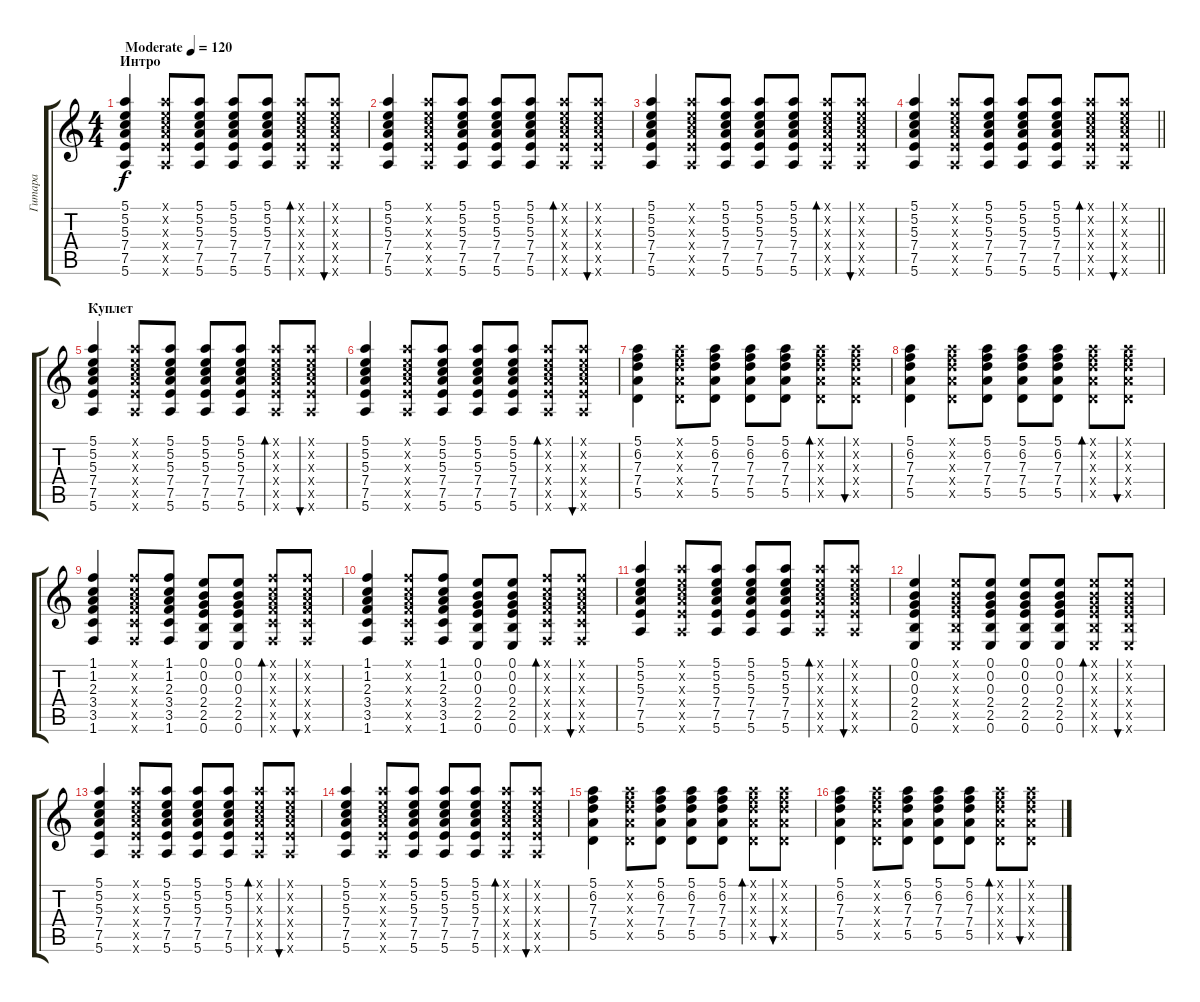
\track ("Гитара" "Гитара") {instrument acousticguitarsteel}
\staff {score tabs}
\tuning (E4 B3 G3 D3 A2 E2) {hide}
\ts (4 4)
\section ("" "Интро")
\tempo (120 "Moderate")
\clef g2
\ks c
(5.1 5.2 5.3 7.4 7.5 5.6).4{dy f instrument acousticguitarsteel} (5.1{x} 5.2{x} 5.3{x} 7.4{x} 7.5{x} 5.6{x}).8 (5.1 5.2 5.3 7.4 7.5 5.6).8 (5.1 5.2 5.3 7.4 7.5 5.6).8 (5.1 5.2 5.3 7.4 7.5 5.6).8 (5.1{x} 5.2{x} 5.3{x} 7.4{x} 7.5{x} 5.6{x}).8{bd 60} (5.1{x} 5.2{x} 5.3{x} 7.4{x} 7.5{x} 5.6{x}).8{bu 60} |
(5.1 5.2 5.3 7.4 7.5 5.6).4 (5.1{x} 5.2{x} 5.3{x} 7.4{x} 7.5{x} 5.6{x}).8 (5.1 5.2 5.3 7.4 7.5 5.6).8 (5.1 5.2 5.3 7.4 7.5 5.6).8 (5.1 5.2 5.3 7.4 7.5 5.6).8 (5.1{x} 5.2{x} 5.3{x} 7.4{x} 7.5{x} 5.6{x}).8{bd 60} (5.1{x} 5.2{x} 5.3{x} 7.4{x} 7.5{x} 5.6{x}).8{bu 60} |
(5.1 5.2 5.3 7.4 7.5 5.6).4 (5.1{x} 5.2{x} 5.3{x} 7.4{x} 7.5{x} 5.6{x}).8 (5.1 5.2 5.3 7.4 7.5 5.6).8 (5.1 5.2 5.3 7.4 7.5 5.6).8 (5.1 5.2 5.3 7.4 7.5 5.6).8 (5.1{x} 5.2{x} 5.3{x} 7.4{x} 7.5{x} 5.6{x}).8{bd 60} (5.1{x} 5.2{x} 5.3{x} 7.4{x} 7.5{x} 5.6{x}).8{bu 60} |
\barLineRight lightlight
(5.1 5.2 5.3 7.4 7.5 5.6).4 (5.1{x} 5.2{x} 5.3{x} 7.4{x} 7.5{x} 5.6{x}).8 (5.1 5.2 5.3 7.4 7.5 5.6).8 (5.1 5.2 5.3 7.4 7.5 5.6).8 (5.1 5.2 5.3 7.4 7.5 5.6).8 (5.1{x} 5.2{x} 5.3{x} 7.4{x} 7.5{x} 5.6{x}).8{bd 60} (5.1{x} 5.2{x} 5.3{x} 7.4{x} 7.5{x} 5.6{x}).8{bu 60} |
\section ("" "Куплет")
(5.1 5.2 5.3 7.4 7.5 5.6).4 (5.1{x} 5.2{x} 5.3{x} 7.4{x} 7.5{x} 5.6{x}).8 (5.1 5.2 5.3 7.4 7.5 5.6).8 (5.1 5.2 5.3 7.4 7.5 5.6).8 (5.1 5.2 5.3 7.4 7.5 5.6).8 (5.1{x} 5.2{x} 5.3{x} 7.4{x} 7.5{x} 5.6{x}).8{bd 60} (5.1{x} 5.2{x} 5.3{x} 7.4{x} 7.5{x} 5.6{x}).8{bu 60} |
(5.1 5.2 5.3 7.4 7.5 5.6).4 (5.1{x} 5.2{x} 5.3{x} 7.4{x} 7.5{x} 5.6{x}).8 (5.1 5.2 5.3 7.4 7.5 5.6).8 (5.1 5.2 5.3 7.4 7.5 5.6).8 (5.1 5.2 5.3 7.4 7.5 5.6).8 (5.1{x} 5.2{x} 5.3{x} 7.4{x} 7.5{x} 5.6{x}).8{bd 60} (5.1{x} 5.2{x} 5.3{x} 7.4{x} 7.5{x} 5.6{x}).8{bu 60} |
(5.1 6.2 7.3 7.4 5.5).4 (5.1{x} 6.2{x} 7.3{x} 7.4{x} 5.5{x}).8 (5.1 6.2 7.3 7.4 5.5).8 (5.1 6.2 7.3 7.4 5.5).8 (5.1 6.2 7.3 7.4 5.5).8 (5.1{x} 6.2{x} 7.3{x} 7.4{x} 5.5{x}).8{bd 60} (5.1{x} 6.2{x} 7.3{x} 7.4{x} 5.5{x}).8{bu 60} |
(5.1 6.2 7.3 7.4 5.5).4 (5.1{x} 6.2{x} 7.3{x} 7.4{x} 5.5{x}).8 (5.1 6.2 7.3 7.4 5.5).8 (5.1 6.2 7.3 7.4 5.5).8 (5.1 6.2 7.3 7.4 5.5).8 (5.1{x} 6.2{x} 7.3{x} 7.4{x} 5.5{x}).8{bd 60} (5.1{x} 6.2{x} 7.3{x} 7.4{x} 5.5{x}).8{bu 60} |
(1.1 1.2 2.3 3.4 3.5 1.6).4 (1.1{x} 1.2{x} 2.3{x} 3.4{x} 3.5{x} 1.6{x}).8 (1.1 1.2 2.3 3.4 3.5 1.6).8 (0.1 0.2 0.3 2.4 2.5 0.6).8 (0.1 0.2 0.3 2.4 2.5 0.6).8 (1.1{x} 1.2{x} 2.3{x} 3.4{x} 3.5{x} 1.6{x}).8{bd 60} (1.1{x} 1.2{x} 2.3{x} 3.4{x} 3.5{x} 1.6{x}).8{bu 60} |
(1.1 1.2 2.3 3.4 3.5 1.6).4 (1.1{x} 1.2{x} 2.3{x} 3.4{x} 3.5{x} 1.6{x}).8 (1.1 1.2 2.3 3.4 3.5 1.6).8 (0.1 0.2 0.3 2.4 2.5 0.6).8 (0.1 0.2 0.3 2.4 2.5 0.6).8 (1.1{x} 1.2{x} 2.3{x} 3.4{x} 3.5{x} 1.6{x}).8{bd 60} (1.1{x} 1.2{x} 2.3{x} 3.4{x} 3.5{x} 1.6{x}).8{bu 60} |
(5.1 5.2 5.3 7.4 7.5 5.6).4 (5.1{x} 5.2{x} 5.3{x} 7.4{x} 7.5{x} 5.6{x}).8 (5.1 5.2 5.3 7.4 7.5 5.6).8 (5.1 5.2 5.3 7.4 7.5 5.6).8 (5.1 5.2 5.3 7.4 7.5 5.6).8 (5.1{x} 5.2{x} 5.3{x} 7.4{x} 7.5{x} 5.6{x}).8{bd 60} (5.1{x} 5.2{x} 5.3{x} 7.4{x} 7.5{x} 5.6{x}).8{bu 60} |
(0.1 0.2 0.3 2.4 2.5 0.6).4 (0.1{x} 0.2{x} 0.3{x} 2.4{x} 2.5{x} 0.6{x}).8 (0.1 0.2 0.3 2.4 2.5 0.6).8 (0.1 0.2 0.3 2.4 2.5 0.6).8 (0.1 0.2 0.3 2.4 2.5 0.6).8 (0.1{x} 0.2{x} 0.3{x} 2.4{x} 2.5{x} 0.6{x}).8{bd 60} (0.1{x} 0.2{x} 0.3{x} 2.4{x} 2.5{x} 0.6{x}).8{bu 60} |
(5.1 5.2 5.3 7.4 7.5 5.6).4 (5.1{x} 5.2{x} 5.3{x} 7.4{x} 7.5{x} 5.6{x}).8 (5.1 5.2 5.3 7.4 7.5 5.6).8 (5.1 5.2 5.3 7.4 7.5 5.6).8 (5.1 5.2 5.3 7.4 7.5 5.6).8 (5.1{x} 5.2{x} 5.3{x} 7.4{x} 7.5{x} 5.6{x}).8{bd 60} (5.1{x} 5.2{x} 5.3{x} 7.4{x} 7.5{x} 5.6{x}).8{bu 60} |
(5.1 5.2 5.3 7.4 7.5 5.6).4 (5.1{x} 5.2{x} 5.3{x} 7.4{x} 7.5{x} 5.6{x}).8 (5.1 5.2 5.3 7.4 7.5 5.6).8 (5.1 5.2 5.3 7.4 7.5 5.6).8 (5.1 5.2 5.3 7.4 7.5 5.6).8 (5.1{x} 5.2{x} 5.3{x} 7.4{x} 7.5{x} 5.6{x}).8{bd 60} (5.1{x} 5.2{x} 5.3{x} 7.4{x} 7.5{x} 5.6{x}).8{bu 60} |
(5.1 6.2 7.3 7.4 5.5).4 (5.1{x} 6.2{x} 7.3{x} 7.4{x} 5.5{x}).8 (5.1 6.2 7.3 7.4 5.5).8 (5.1 6.2 7.3 7.4 5.5).8 (5.1 6.2 7.3 7.4 5.5).8 (5.1{x} 6.2{x} 7.3{x} 7.4{x} 5.5{x}).8{bd 60} (5.1{x} 6.2{x} 7.3{x} 7.4{x} 5.5{x}).8{bu 60} |
(5.1 6.2 7.3 7.4 5.5).4 (5.1{x} 6.2{x} 7.3{x} 7.4{x} 5.5{x}).8 (5.1 6.2 7.3 7.4 5.5).8 (5.1 6.2 7.3 7.4 5.5).8 (5.1 6.2 7.3 7.4 5.5).8 (5.1{x} 6.2{x} 7.3{x} 7.4{x} 5.5{x}).8{bd 60} (5.1{x} 6.2{x} 7.3{x} 7.4{x} 5.5{x}).8{bu 60}
